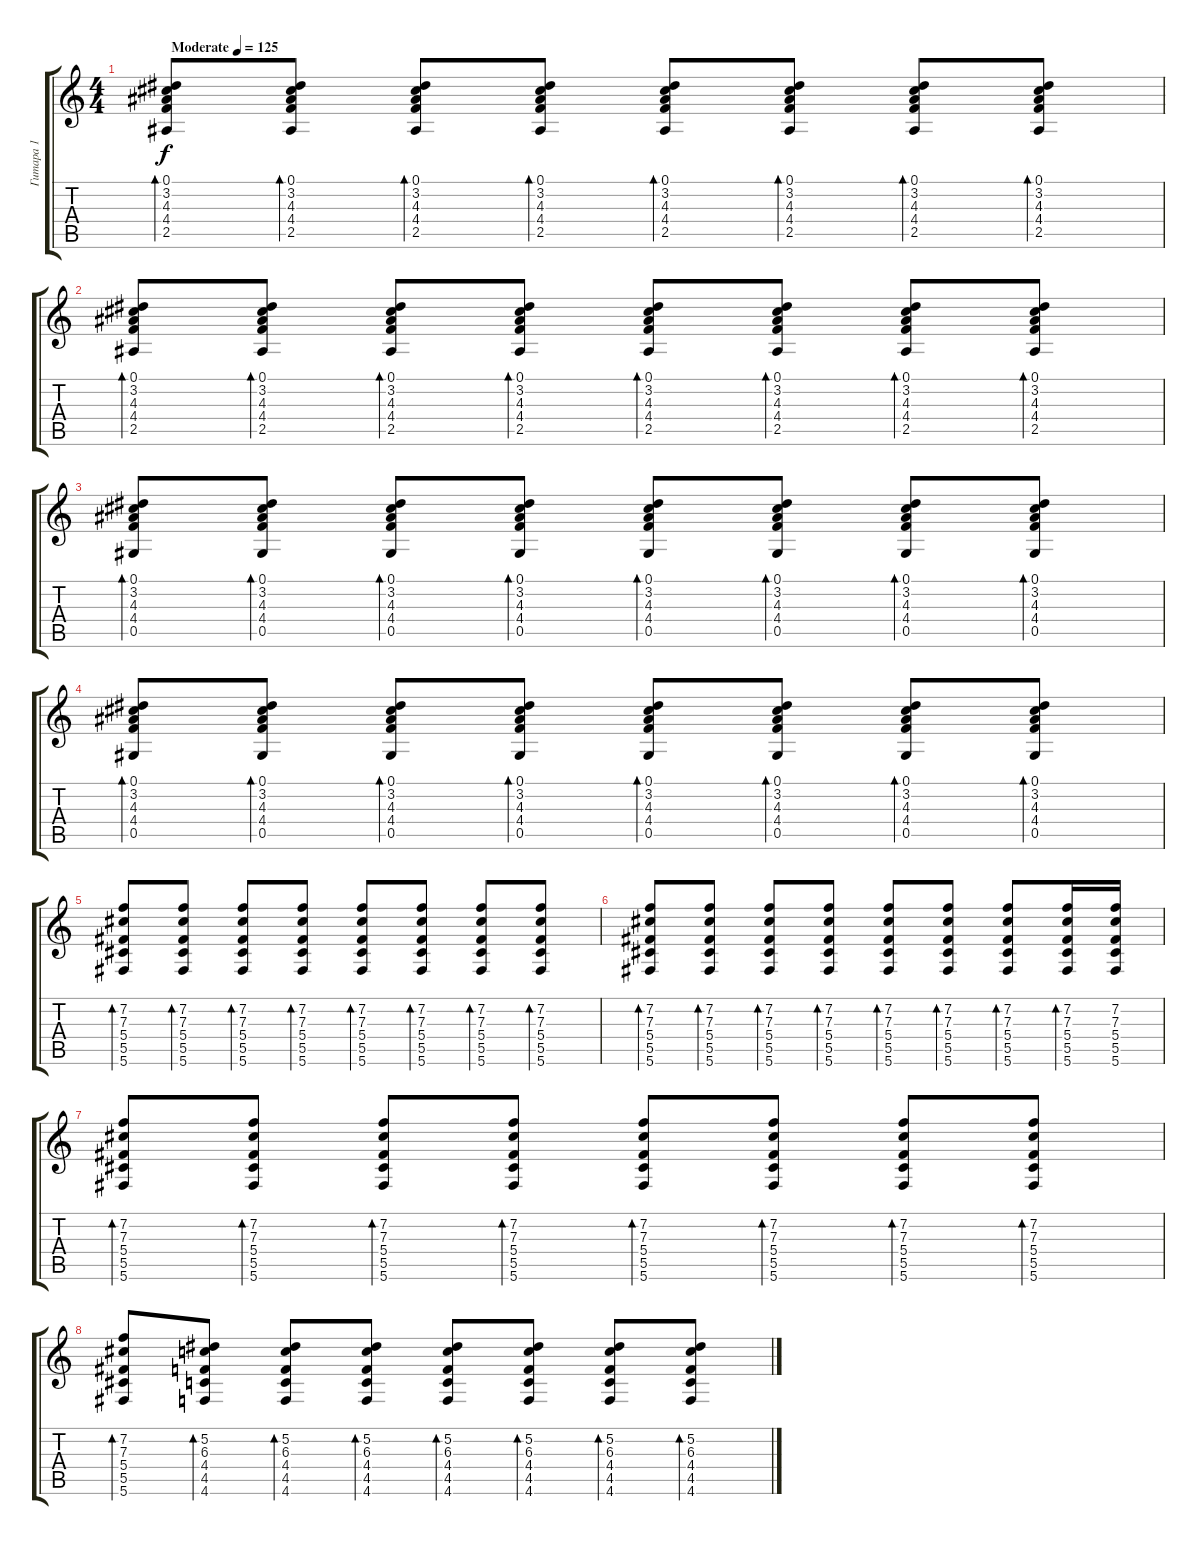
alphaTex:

\track ("Гитара 1" "Гитара 1") {instrument electricguitarjazz}
\staff {score tabs}
\tuning (Eb4 Bb3 Gb3 Db3 Ab2 Db2) {hide}
\ts (4 4)
\tempo (125 "Moderate")
\clef g2
\ks c
(0.1 3.2 4.3 4.4 2.5).8{bd 60 dy f instrument electricguitarjazz} (0.1 3.2 4.3 4.4 2.5).8{bd 60} (0.1 3.2 4.3 4.4 2.5).8{bd 60} (0.1 3.2 4.3 4.4 2.5).8{bd 60} (0.1 3.2 4.3 4.4 2.5).8{bd 60} (0.1 3.2 4.3 4.4 2.5).8{bd 60} (0.1 3.2 4.3 4.4 2.5).8{bd 60} (0.1 3.2 4.3 4.4 2.5).8{bd 60} |
(0.1 3.2 4.3 4.4 2.5).8{bd 60} (0.1 3.2 4.3 4.4 2.5).8{bd 60} (0.1 3.2 4.3 4.4 2.5).8{bd 60} (0.1 3.2 4.3 4.4 2.5).8{bd 60} (0.1 3.2 4.3 4.4 2.5).8{bd 60} (0.1 3.2 4.3 4.4 2.5).8{bd 60} (0.1 3.2 4.3 4.4 2.5).8{bd 60} (0.1 3.2 4.3 4.4 2.5).8{bd 60} |
(0.1 3.2 4.3 4.4 0.5).8{bd 60} (0.1 3.2 4.3 4.4 0.5).8{bd 60} (0.1 3.2 4.3 4.4 0.5).8{bd 60} (0.1 3.2 4.3 4.4 0.5).8{bd 60} (0.1 3.2 4.3 4.4 0.5).8{bd 60} (0.1 3.2 4.3 4.4 0.5).8{bd 60} (0.1 3.2 4.3 4.4 0.5).8{bd 60} (0.1 3.2 4.3 4.4 0.5).8{bd 60} |
(0.1 3.2 4.3 4.4 0.5).8{bd 60} (0.1 3.2 4.3 4.4 0.5).8{bd 60} (0.1 3.2 4.3 4.4 0.5).8{bd 60} (0.1 3.2 4.3 4.4 0.5).8{bd 60} (0.1 3.2 4.3 4.4 0.5).8{bd 60} (0.1 3.2 4.3 4.4 0.5).8{bd 60} (0.1 3.2 4.3 4.4 0.5).8{bd 60} (0.1 3.2 4.3 4.4 0.5).8{bd 60} |
(7.2 7.3 5.4 5.5 5.6).8{bd 60} (7.2 7.3 5.4 5.5 5.6).8{bd 60} (7.2 7.3 5.4 5.5 5.6).8{bd 60} (7.2 7.3 5.4 5.5 5.6).8{bd 60} (7.2 7.3 5.4 5.5 5.6).8{bd 60} (7.2 7.3 5.4 5.5 5.6).8{bd 60} (7.2 7.3 5.4 5.5 5.6).8{bd 60} (7.2 7.3 5.4 5.5 5.6).8{bd 60} |
(7.2 7.3 5.4 5.5 5.6).8{bd 60} (7.2 7.3 5.4 5.5 5.6).8{bd 60} (7.2 7.3 5.4 5.5 5.6).8{bd 60} (7.2 7.3 5.4 5.5 5.6).8{bd 60} (7.2 7.3 5.4 5.5 5.6).8{bd 60} (7.2 7.3 5.4 5.5 5.6).8{bd 60} (7.2 7.3 5.4 5.5 5.6).8{bd 60} (7.2 7.3 5.4 5.5 5.6).16{bd 60} (7.2 7.3 5.4 5.5 5.6).16 |
(7.2 7.3 5.4 5.5 5.6).8{bd 60} (7.2 7.3 5.4 5.5 5.6).8{bd 60} (7.2 7.3 5.4 5.5 5.6).8{bd 60} (7.2 7.3 5.4 5.5 5.6).8{bd 60} (7.2 7.3 5.4 5.5 5.6).8{bd 60} (7.2 7.3 5.4 5.5 5.6).8{bd 60} (7.2 7.3 5.4 5.5 5.6).8{bd 60} (7.2 7.3 5.4 5.5 5.6).8{bd 60} |
(7.2 7.3 5.4 5.5 5.6).8{bd 60} (5.2 6.3 4.4 4.5 4.6).8{bd 60} (5.2 6.3 4.4 4.5 4.6).8{bd 60} (5.2 6.3 4.4 4.5 4.6).8{bd 60} (5.2 6.3 4.4 4.5 4.6).8{bd 60} (5.2 6.3 4.4 4.5 4.6).8{bd 60} (5.2 6.3 4.4 4.5 4.6).8{bd 60} (5.2 6.3 4.4 4.5 4.6).8{bd 60}
